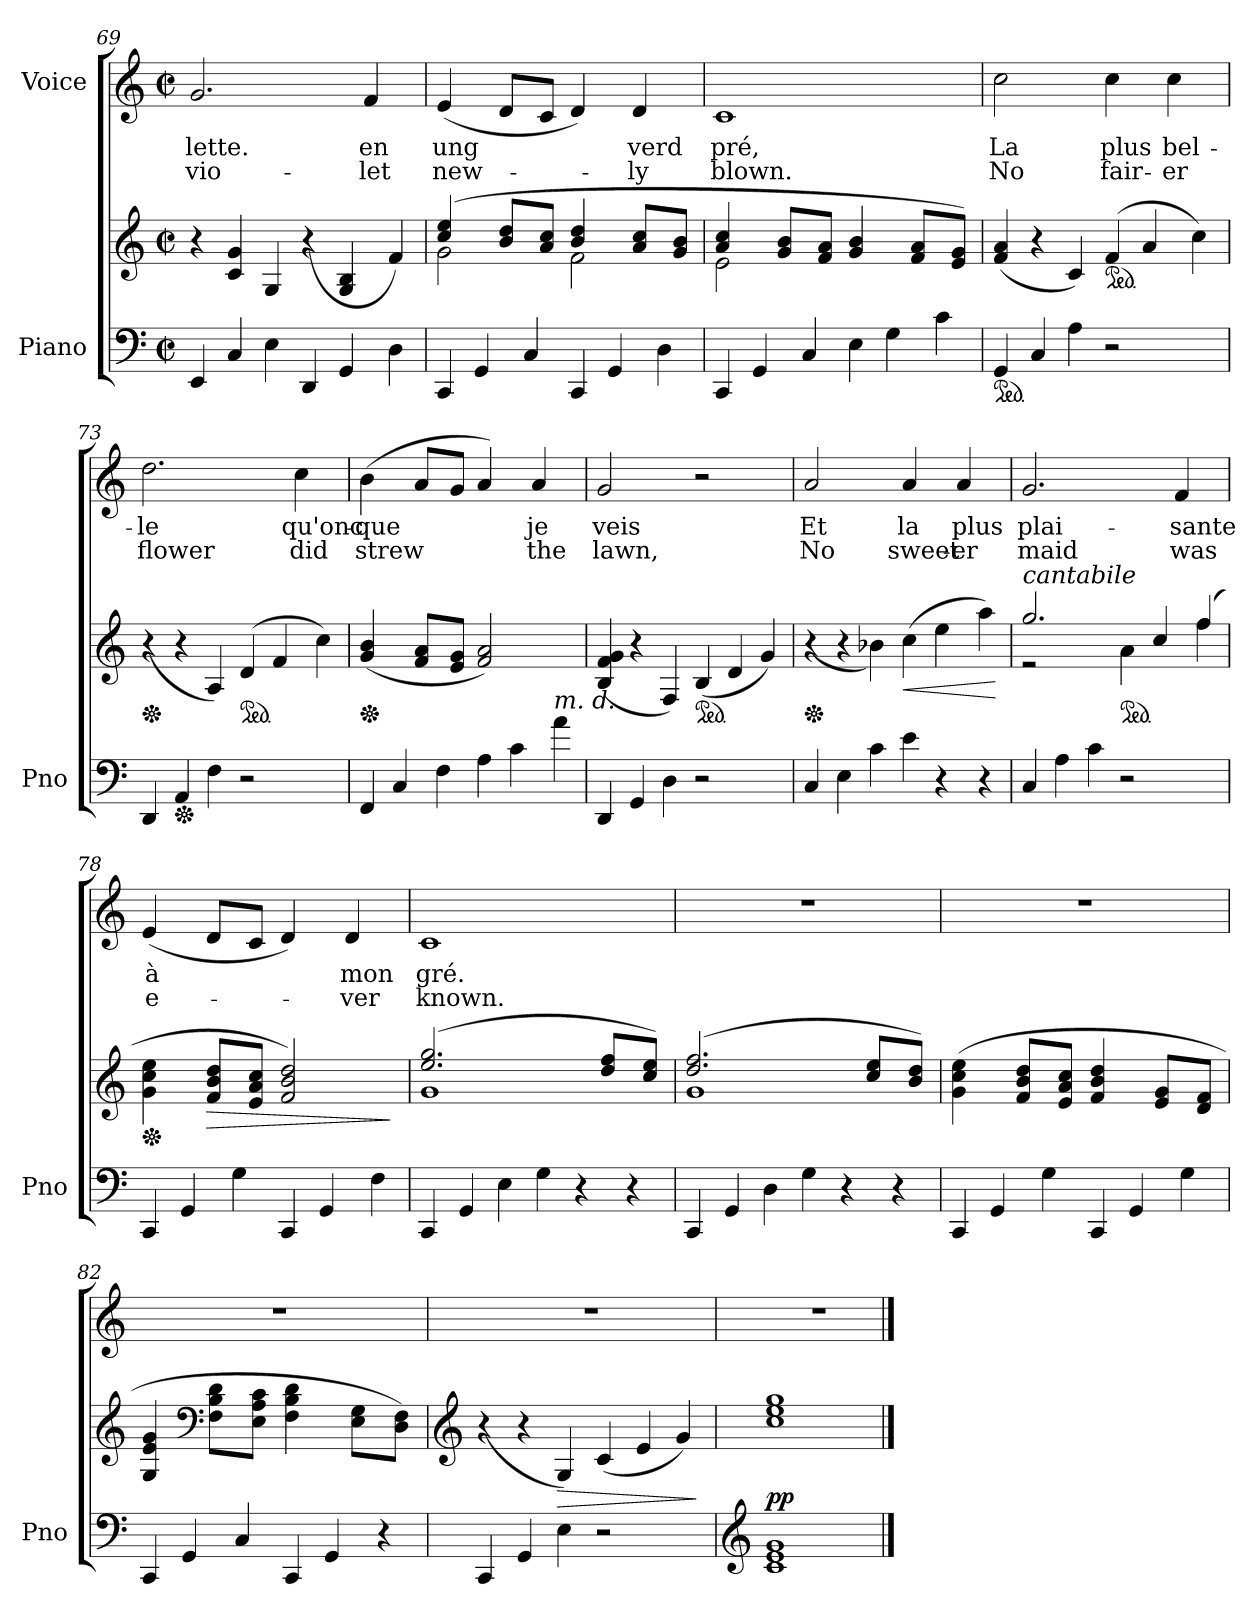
**kern	**kern	**dynam	**kern	**text	**text
*part2	*part2	*part2	*part1	*part1	*part1
*staff3	*staff2	*staff2/3	*staff1	*staff1	*staff1
*I"Piano	*	*	*I"Voice	*	*
*I'Pno	*	*	*	*	*
!!LO:LB:g=z
*clefF4	*clefG2	*	*clefG2	*	*
*k[]	*k[]	*	*k[]	*	*
*M2/2	*M2/2	*	*M2/2	*	*
*met(c|)	*met(c|)	*	*met(c|)	*	*
*Xtuplet	*Xtuplet	*	*	*	*
=69	=69	=69	=69	=69	=69
!	!	!	!	!LO:LY:b	!LO:LY:b
6EE/	6r	.	2.g/	-lette.	vio-
6C/	6c/ 6g/	.	.	.	.
6E\	6G/	.	.	.	.
6DD/	(>6r	.	.	.	.
6GG/	6G/ 6B/	.	.	.	.
!	!	!	!	!LO:LY:b	!LO:LY:b
.	.	.	4f/	en	-let
6D\	6f/)	.	.	.	.
=70	=70	=70	=70	=70	=70
*	*^	*	*	*	*
!	!	!	!	!	!LO:LY:b	!LO:LY:b
6CC/	(>4cc/ 4ee/	2g\	.	(<4e/	ung	new-
6GG/	.	.	.	.	.	.
.	8b/ 8dd/L	.	.	8d/L	.	.
6C/	.	.	.	.	.	.
.	8a/ 8cc/J	.	.	8c/J	.	.
6CC/	4b/ 4dd/	2f\	.	4d/)	.	.
6GG/	.	.	.	.	.	.
!	!	!	!	!	!LO:LY:b	!LO:LY:b
.	8a/ 8cc/L	.	.	4d/	verd	-ly
6D\	.	.	.	.	.	.
.	8g/ 8b/J	.	.	.	.	.
=71	=71	=71	=71	=71	=71	=71
!	!	!	!	!	!LO:LY:b	!LO:LY:b
6CC/	4a/ 4cc/	2e\	.	1c	pré,	blown.
6GG/	.	.	.	.	.	.
.	8g/ 8b/L	.	.	.	.	.
6C/	.	.	.	.	.	.
.	8f/ 8a/J	.	.	.	.	.
6E\	4g/ 4b/	2ryy	.	.	.	.
6G\	.	.	.	.	.	.
.	8f/ 8a/L	.	.	.	.	.
6c\	.	.	.	.	.	.
.	8e/ 8g/J)	.	.	.	.	.
*	*v	*v	*	*	*	*
!!LO:PB:g=z
=72	=72	=72	=72	=72	=72
*ped	*	*	*	*	*
!	!	!	!	!LO:LY:b	!LO:LY:b
6GG/	(>6f/ 6a/	.	2cc\	La	No
6C/	6r	.	.	.	.
6A\	6c/)	.	.	.	.
*	*ped	*	*	*	*
!	!	!	!	!LO:LY:b	!LO:LY:b
2r	(>6f/	.	4cc\	plus	fair-
.	6a/	.	.	.	.
!	!	!	!	!LO:LY:b	!LO:LY:b
.	.	.	4cc\	bel-	-er
.	6cc\)	.	.	.	.
=73	=73	=73	=73	=73	=73
*	*Xped	*	*	*	*
!	!	!	!	!LO:LY:b	!LO:LY:b
6DD/	(>6r	.	2.dd\	-le	flower
*Xped	*	*	*	*	*
6AA/	6r	.	.	.	.
6F\	6A/)	.	.	.	.
*	*ped	*	*	*	*
2r	(>6d/	.	.	.	.
.	6f/	.	.	.	.
!	!	!	!	!LO:LY:b	!LO:LY:b
.	.	.	4cc\	qu'onc-	did
.	6cc\)	.	.	.	.
=74	=74	=74	=74	=74	=74
*	*Xped	*	*	*	*
!	!	!	!	!LO:LY:b	!LO:LY:b
6FF/	(<4g/ 4b/	.	(<4b\	-que	strew
6C/	.	.	.	.	.
.	8f/ 8a/L	.	8a/L	.	.
6F\	.	.	.	.	.
.	8e/ 8g/J	.	8g/J	.	.
6A\	2f/ 2a/)	.	4a/)	.	.
6c\	.	.	.	.	.
!	!	!	!	!LO:LY:b	!LO:LY:b
.	.	.	4a/	je	the
!LO:TX:a:i:t=m. d.	!	!	!	!	!
6a\	.	.	.	.	.
!!LO:LB:g=z
=75	=75	=75	=75	=75	=75
!	!	!	!	!LO:LY:b	!LO:LY:b
6DD/	(>6B/ 6f/ 6g/	.	2g/	veis	lawn,
6GG/	6r	.	.	.	.
6D\	6F/)	.	.	.	.
*	*ped	*	*	*	*
2r	(>6B/	.	2r	.	.
.	6d/	.	.	.	.
.	6g/)	.	.	.	.
=76	=76	=76	=76	=76	=76
*	*Xped	*	*	*	*
!	!	!	!	!LO:LY:b	!LO:LY:b
6C/	(>6r	.	2a/	Et	No
6E\	6r	.	.	.	.
6c\	6b-X\)	.	.	.	.
!	!	!LO:HP:b	!	!LO:LY:b	!LO:LY:b
6e\	(>6cc\	<	4a/	la	sweet-
6r	6ee\	.	.	.	.
!	!	!	!	!LO:LY:b	!LO:LY:b
.	.	.	4a/	plus	-er
6r	6aa\)	.	.	.	.
.	.	[	.	.	.
=77	=77	=77	=77	=77	=77
*	*^	*	*	*	*
*	*	*^	*	*	*	*
!	!LO:TX:a:i:t=cantabile	!	!	!	!	!	!
!	!	!	!	!	!	!LO:LY:b	!LO:LY:b
6C/	2re	(>2.gg/	2ryy	.	2.g/	plai-	maid
6A\	.	.	.	.	.	.	.
6c\	.	.	.	.	.	.	.
*	*ped	*	*	*	*	*	*
2r	6a\	.	6ryy	.	.	.	.
.	6cc/	.	6ryy	.	.	.	.
!	!	!	!	!	!	!LO:LY:b	!LO:LY:b
.	.	4ryy	.	.	4f/	-sante	was
.	(6ff/	.	6ff\	.	.	.	.
*	*v	*v	*v	*	*	*	*
!!LO:LB:g=z
=78	=78	=78	=78	=78	=78
*	*Xped	*	*	*	*
*	*^	*	*	*	*
*	*	*^	*	*	*	*
!	!	!	!	!	!	!LO:LY:b	!LO:LY:b
*	*v	*v	*v	*	*	*	*
6CC/	4g\ 4cc\ 4ee\	.	(>4e/	à	e-
6GG/	.	.	.	.	.
!	!	!LO:HP:b	!	!	!
.	8f/ 8b/ 8dd/L	>	8d/L	.	.
6G\	.	.	.	.	.
.	8e/ 8a/ 8cc/J	.	8c/J	.	.
6CC/	2f/ 2b/ 2dd/)	.	4d/)	.	.
6GG/	.	.	.	.	.
!	!	!	!	!LO:LY:b	!LO:LY:b
.	.	.	4d/	mon	-ver
6F\	.	.	.	.	.
.	.	]	.	.	.
=79	=79	=79	=79	=79	=79
*	*^	*	*	*	*
!	!	!	!	!	!LO:LY:b	!LO:LY:b
6CC/	(>2.ee/ 2.gg/	1g	.	1c	gré.	known.
6GG/	.	.	.	.	.	.
6E\	.	.	.	.	.	.
6G\	.	.	.	.	.	.
6r	.	.	.	.	.	.
.	8dd/ 8ff/L	.	.	.	.	.
6r	.	.	.	.	.	.
.	8cc/ 8ee/J)	.	.	.	.	.
=80	=80	=80	=80	=80	=80	=80
6CC/	(>2.dd/ 2.ff/	1g	.	1r	.	.
6GG/	.	.	.	.	.	.
6D\	.	.	.	.	.	.
6G\	.	.	.	.	.	.
6r	.	.	.	.	.	.
.	8cc/ 8ee/L	.	.	.	.	.
6r	.	.	.	.	.	.
.	8b/ 8dd/J)	.	.	.	.	.
*	*v	*v	*	*	*	*
!!LO:LB:g=z
=81	=81	=81	=81	=81	=81
6CC/	(>4g\ 4cc\ 4ee\	.	1r	.	.
6GG/	.	.	.	.	.
.	8f/ 8b/ 8dd/L	.	.	.	.
6G\	.	.	.	.	.
.	8e/ 8a/ 8cc/J	.	.	.	.
6CC/	4f/ 4b/ 4dd/	.	.	.	.
6GG/	.	.	.	.	.
.	8e/ 8g/L	.	.	.	.
6G\	.	.	.	.	.
.	8d/ 8f/J	.	.	.	.
=82	=82	=82	=82	=82	=82
6CC/	4G/ 4e/ 4g/	.	1r	.	.
6GG/	.	.	.	.	.
*	*clefF4	*	*	*	*
.	8F\ 8B\ 8d\L	.	.	.	.
6C/	.	.	.	.	.
.	8E\ 8A\ 8c\J	.	.	.	.
6CC/	4F\ 4B\ 4d\	.	.	.	.
6GG/	.	.	.	.	.
.	8E\ 8G\L	.	.	.	.
6r	.	.	.	.	.
.	8D\ 8F\J)	.	.	.	.
=83	=83	=83	=83	=83	=83
*	*clefG2	*	*	*	*
6CC/	(>6r	.	1r	.	.
6GG/	6r	.	.	.	.
!	!	!LO:HP:b	!	!	!
6E\	6G/)	>	.	.	.
2r	(>6c/	.	.	.	.
.	6e/	.	.	.	.
.	6g/)	.	.	.	.
.	.	]	.	.	.
=84	=84	=84	=84	=84	=84
*clefG2	*	*	*	*	*
!	!	!LO:DY:a=2	!	!	!
1c 1e 1g	1cc 1ee 1gg	pp	1r	.	.
==	==	==	==	==	==
*-	*-	*-	*-	*-	*-
